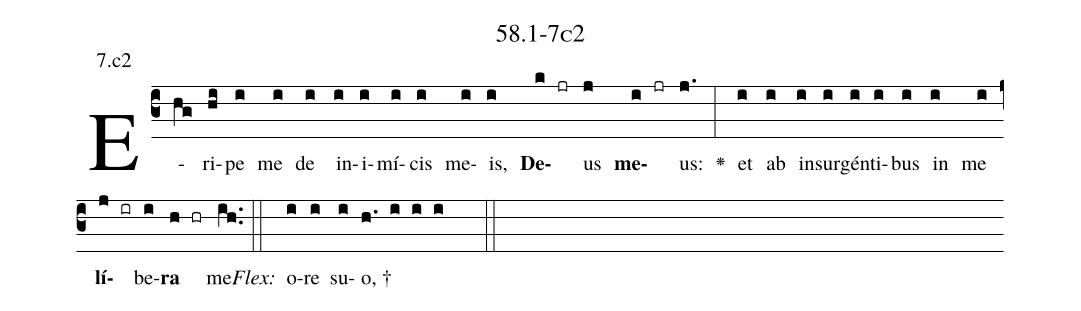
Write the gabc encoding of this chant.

name: 58.1-7c2;
annotation: 7.c2;
%%
(c3)E(hg)ri(hi)pe(i) me(i) de(i) in(i)i(i)mí(i)cis(i) me(i)is,(i) <b>De</b>(k jr)us(j) <b>me</b>(i jr)us:(j.) <v>\greheightstar</v>(:) et(i) ab(i) in(i)sur(i)gén(i)ti(i)bus(i) in(i) me(i) <b>lí</b>(j ir)be(i)<b>ra</b>(h hr) me.(ih..) (::)
<i>Flex:</i>()  o(i)re(i) su(i)o, †(h. i i i  ::)

%E(i) u(i) o(j) u(i) a(h) e.(ih..) (::)
